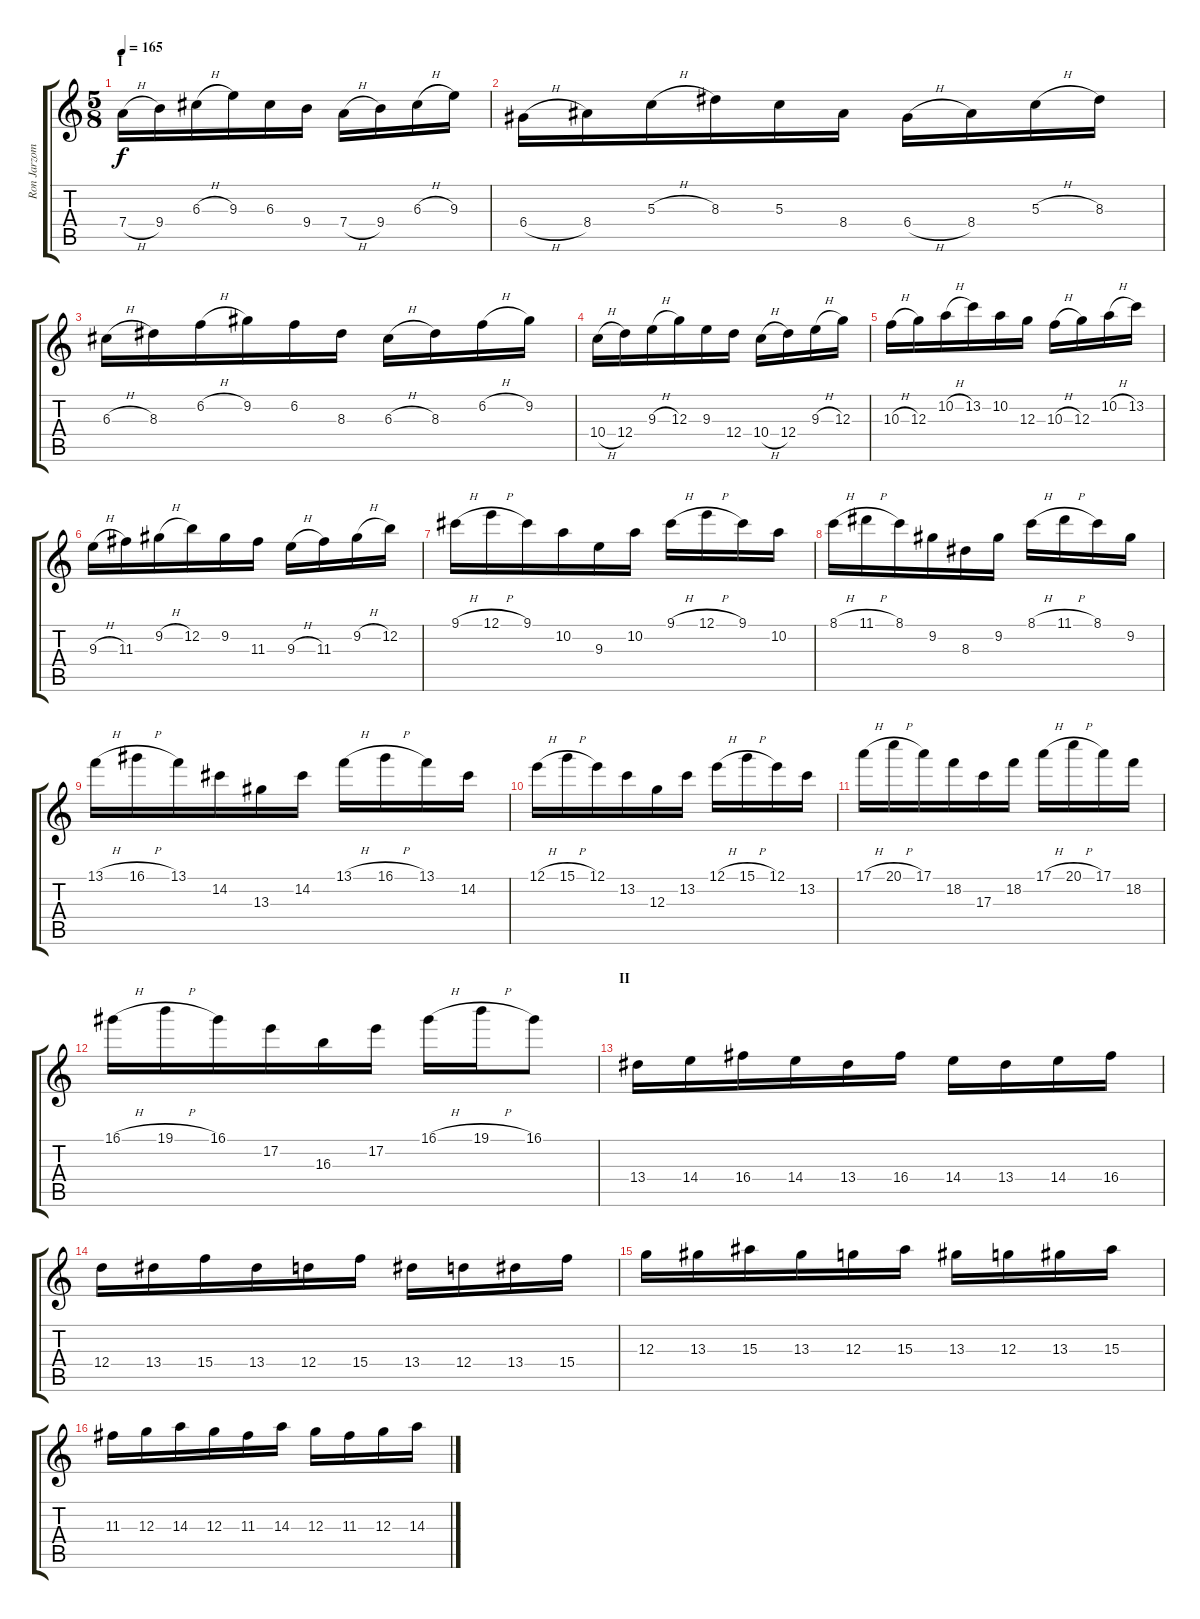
\track ("Ron Jarzombek" "Ron Jarzom") {instrument distortionguitar}
\staff {score tabs}
\tuning (E4 B3 G3 D3 A2 E2) {hide}
\ts (5 8)
\section ("" "I")
\tempo 165
\clef g2
\ks c
7.4{h}.16{dy f instrument distortionguitar} 9.4.16 6.3{h}.16 9.3.16 6.3.16 9.4.16 7.4{h}.16 9.4.16 6.3{h}.16 9.3.16 |
6.4{h}.16 8.4.16 5.3{h}.16 8.3.16 5.3.16 8.4.16 6.4{h}.16 8.4.16 5.3{h}.16 8.3.16 |
6.3{h}.16 8.3.16 6.2{h}.16 9.2.16 6.2.16 8.3.16 6.3{h}.16 8.3.16 6.2{h}.16 9.2.16 |
10.4{h}.16 12.4.16 9.3{h}.16 12.3.16 9.3.16 12.4.16 10.4{h}.16 12.4.16 9.3{h}.16 12.3.16 |
10.3{h}.16 12.3.16 10.2{h}.16 13.2.16 10.2.16 12.3.16 10.3{h}.16 12.3.16 10.2{h}.16 13.2.16 |
9.3{h}.16 11.3.16 9.2{h}.16 12.2.16 9.2.16 11.3.16 9.3{h}.16 11.3.16 9.2{h}.16 12.2.16 |
9.1{h}.16 12.1{h}.16 9.1.16 10.2.16 9.3.16 10.2.16 9.1{h}.16 12.1{h}.16 9.1.16 10.2.16 |
8.1{h}.16 11.1{h}.16 8.1.16 9.2.16 8.3.16 9.2.16 8.1{h}.16 11.1{h}.16 8.1.16 9.2.16 |
13.1{h}.16 16.1{h}.16 13.1.16 14.2.16 13.3.16 14.2.16 13.1{h}.16 16.1{h}.16 13.1.16 14.2.16 |
12.1{h}.16 15.1{h}.16 12.1.16 13.2.16 12.3.16 13.2.16 12.1{h}.16 15.1{h}.16 12.1.16 13.2.16 |
17.1{h}.16 20.1{h}.16 17.1.16 18.2.16 17.3.16 18.2.16 17.1{h}.16 20.1{h}.16 17.1.16 18.2.16 |
16.1{h}.16 19.1{h}.16 16.1.16 17.2.16 16.3.16 17.2.16 16.1{h}.16 19.1{h}.16 16.1.8 |
\section ("" "II")
13.4.16{volume 12 balance 16} 14.4.16 16.4.16 14.4.16 13.4.16 16.4.16 14.4.16 13.4.16 14.4.16 16.4.16 |
12.4.16 13.4.16 15.4.16 13.4.16 12.4.16 15.4.16 13.4.16 12.4.16 13.4.16 15.4.16 |
12.3.16 13.3.16 15.3.16 13.3.16 12.3.16 15.3.16 13.3.16 12.3.16 13.3.16 15.3.16 |
11.3.16 12.3.16 14.3.16 12.3.16 11.3.16 14.3.16 12.3.16 11.3.16 12.3.16 14.3.16
